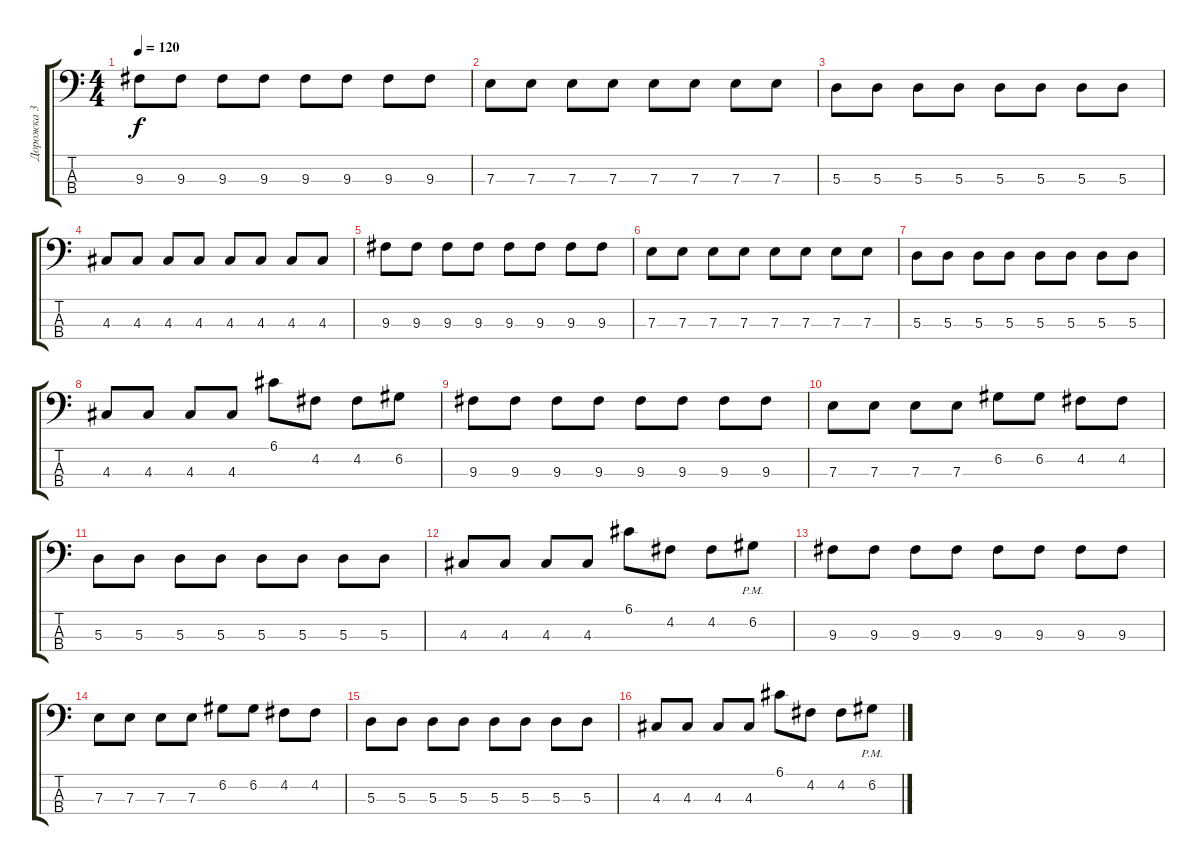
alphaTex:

\track ("Дорожка 3" "Дорожка 3") {instrument electricbassfinger}
\staff {score tabs}
\tuning (G2 D2 A1 E1) {hide}
\ts (4 4)
\tempo 120
\clef f4
\ks c
9.3.8{dy f} 9.3.8 9.3.8 9.3.8 9.3.8 9.3.8 9.3.8 9.3.8 |
7.3.8 7.3.8 7.3.8 7.3.8 7.3.8 7.3.8 7.3.8 7.3.8 |
5.3.8 5.3.8 5.3.8 5.3.8 5.3.8 5.3.8 5.3.8 5.3.8 |
4.3.8 4.3.8 4.3.8 4.3.8 4.3.8 4.3.8 4.3.8 4.3.8 |
9.3.8 9.3.8 9.3.8 9.3.8 9.3.8 9.3.8 9.3.8 9.3.8 |
7.3.8 7.3.8 7.3.8 7.3.8 7.3.8 7.3.8 7.3.8 7.3.8 |
5.3.8 5.3.8 5.3.8 5.3.8 5.3.8 5.3.8 5.3.8 5.3.8 |
4.3.8 4.3.8 4.3.8 4.3.8 6.1.8 4.2.8 4.2.8 6.2.8 |
9.3.8 9.3.8 9.3.8 9.3.8 9.3.8 9.3.8 9.3.8 9.3.8 |
7.3.8 7.3.8 7.3.8 7.3.8 6.2.8 6.2.8 4.2.8 4.2.8 |
5.3.8 5.3.8 5.3.8 5.3.8 5.3.8 5.3.8 5.3.8 5.3.8 |
4.3.8 4.3.8 4.3.8 4.3.8 6.1.8 4.2.8 4.2.8 6.2{pm}.8 |
9.3.8 9.3.8 9.3.8 9.3.8 9.3.8 9.3.8 9.3.8 9.3.8 |
7.3.8 7.3.8 7.3.8 7.3.8 6.2.8 6.2.8 4.2.8 4.2.8 |
5.3.8 5.3.8 5.3.8 5.3.8 5.3.8 5.3.8 5.3.8 5.3.8 |
4.3.8 4.3.8 4.3.8 4.3.8 6.1.8 4.2.8 4.2.8 6.2{pm}.8
